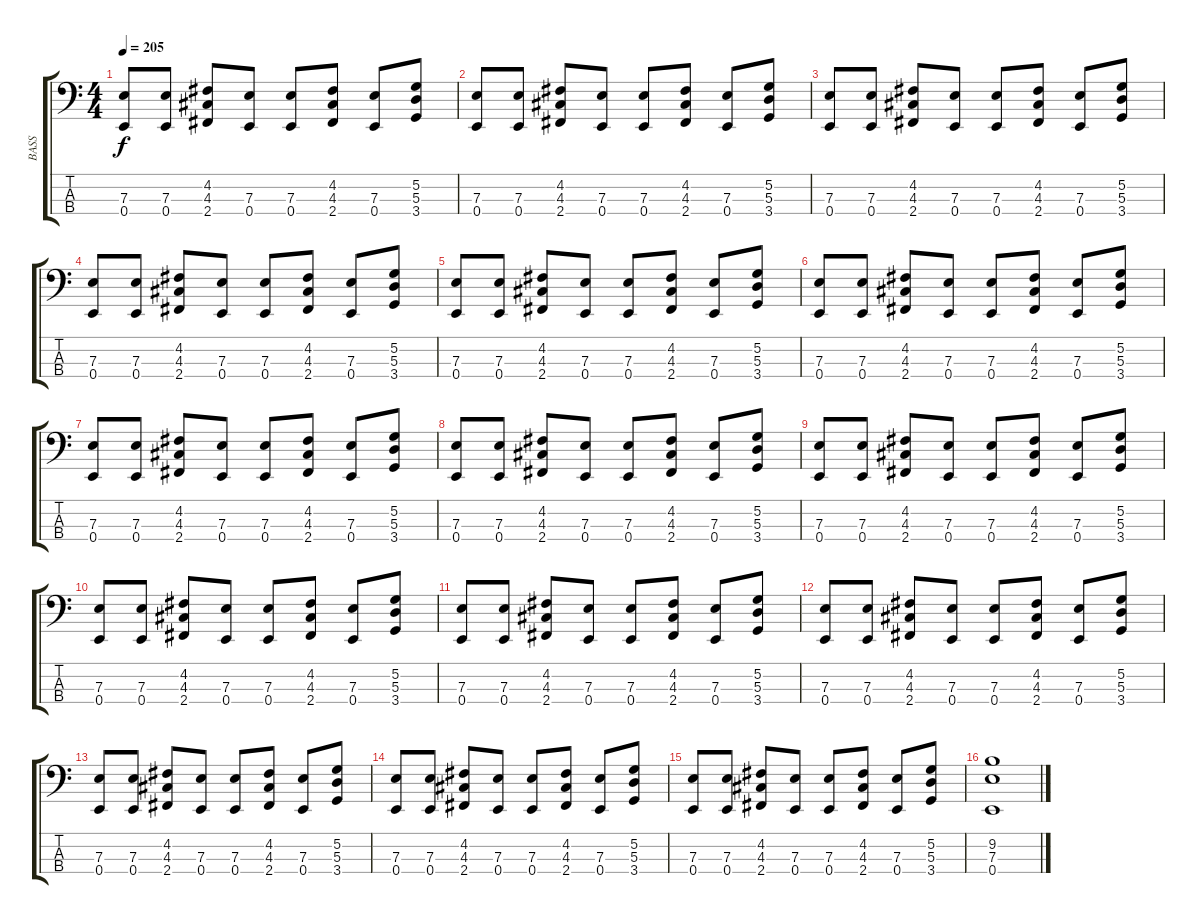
\track ("BASS" "BASS") {instrument slapbass1}
\staff {score tabs}
\tuning (G2 D2 A1 E1) {hide}
\ts (4 4)
\tempo 205
\clef f4
\ks c
(7.3 0.4).8{dy f} (7.3 0.4).8 (4.2 4.3 2.4).8 (7.3 0.4).8 (7.3 0.4).8 (4.2 4.3 2.4).8 (7.3 0.4).8 (5.2 5.3 3.4).8 |
(7.3 0.4).8 (7.3 0.4).8 (4.2 4.3 2.4).8 (7.3 0.4).8 (7.3 0.4).8 (4.2 4.3 2.4).8 (7.3 0.4).8 (5.2 5.3 3.4).8 |
(7.3 0.4).8 (7.3 0.4).8 (4.2 4.3 2.4).8 (7.3 0.4).8 (7.3 0.4).8 (4.2 4.3 2.4).8 (7.3 0.4).8 (5.2 5.3 3.4).8 |
(7.3 0.4).8 (7.3 0.4).8 (4.2 4.3 2.4).8 (7.3 0.4).8 (7.3 0.4).8 (4.2 4.3 2.4).8 (7.3 0.4).8 (5.2 5.3 3.4).8 |
(7.3 0.4).8 (7.3 0.4).8 (4.2 4.3 2.4).8 (7.3 0.4).8 (7.3 0.4).8 (4.2 4.3 2.4).8 (7.3 0.4).8 (5.2 5.3 3.4).8 |
(7.3 0.4).8 (7.3 0.4).8 (4.2 4.3 2.4).8 (7.3 0.4).8 (7.3 0.4).8 (4.2 4.3 2.4).8 (7.3 0.4).8 (5.2 5.3 3.4).8 |
(7.3 0.4).8 (7.3 0.4).8 (4.2 4.3 2.4).8 (7.3 0.4).8 (7.3 0.4).8 (4.2 4.3 2.4).8 (7.3 0.4).8 (5.2 5.3 3.4).8 |
(7.3 0.4).8 (7.3 0.4).8 (4.2 4.3 2.4).8 (7.3 0.4).8 (7.3 0.4).8 (4.2 4.3 2.4).8 (7.3 0.4).8 (5.2 5.3 3.4).8 |
(7.3 0.4).8 (7.3 0.4).8 (4.2 4.3 2.4).8 (7.3 0.4).8 (7.3 0.4).8 (4.2 4.3 2.4).8 (7.3 0.4).8 (5.2 5.3 3.4).8 |
(7.3 0.4).8 (7.3 0.4).8 (4.2 4.3 2.4).8 (7.3 0.4).8 (7.3 0.4).8 (4.2 4.3 2.4).8 (7.3 0.4).8 (5.2 5.3 3.4).8 |
(7.3 0.4).8 (7.3 0.4).8 (4.2 4.3 2.4).8 (7.3 0.4).8 (7.3 0.4).8 (4.2 4.3 2.4).8 (7.3 0.4).8 (5.2 5.3 3.4).8 |
(7.3 0.4).8 (7.3 0.4).8 (4.2 4.3 2.4).8 (7.3 0.4).8 (7.3 0.4).8 (4.2 4.3 2.4).8 (7.3 0.4).8 (5.2 5.3 3.4).8 |
(7.3 0.4).8 (7.3 0.4).8 (4.2 4.3 2.4).8 (7.3 0.4).8 (7.3 0.4).8 (4.2 4.3 2.4).8 (7.3 0.4).8 (5.2 5.3 3.4).8 |
(7.3 0.4).8 (7.3 0.4).8 (4.2 4.3 2.4).8 (7.3 0.4).8 (7.3 0.4).8 (4.2 4.3 2.4).8 (7.3 0.4).8 (5.2 5.3 3.4).8 |
(7.3 0.4).8 (7.3 0.4).8 (4.2 4.3 2.4).8 (7.3 0.4).8 (7.3 0.4).8 (4.2 4.3 2.4).8 (7.3 0.4).8 (5.2 5.3 3.4).8 |
(9.2 7.3 0.4).1
